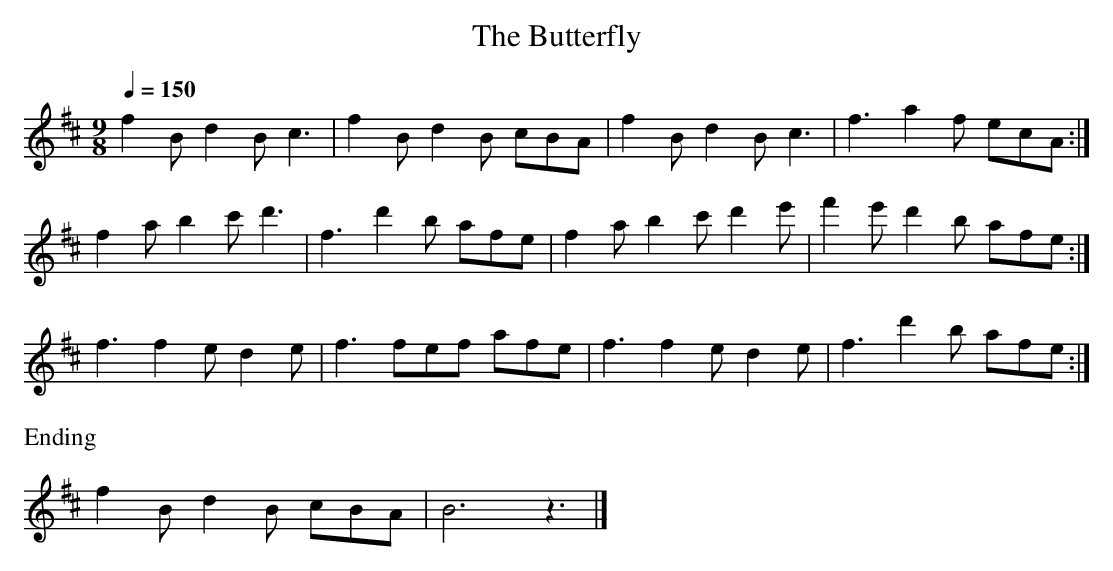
X:1
T:Butterfly, The
M:9/8
L:1/8
Q:1/4=150
K:Bmin
f2 B d2 B c3 | f2 B d2 B cBA |\
f2 B d2 B c3 | f3 a2 f ecA :|
f2 a b2 c' d'3 | f3 d'2 b afe | f2 a b2 c' d'2 e' | f'2 e' d'2 b afe :|
f3 f2 e d2 e | f3 fef afe |\
f3 f2 e d2 e | f3 d'2 b afe :|
%%begintext
Ending
%%endtext
f2 B d2 B cBA | B6 z3 |]
